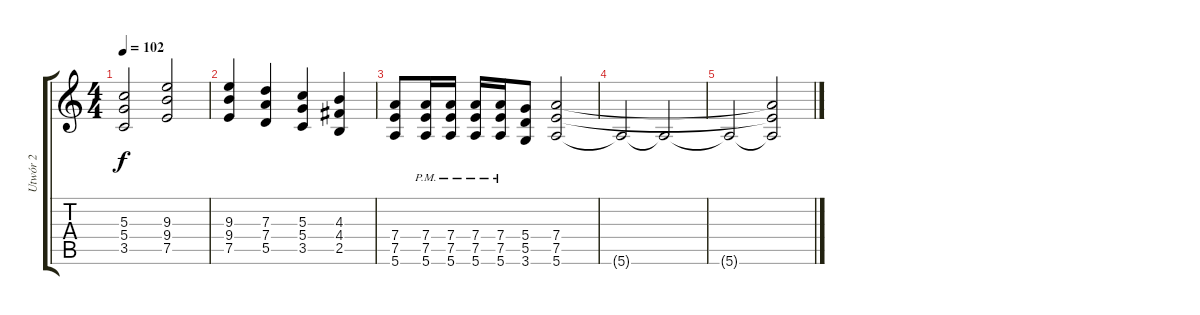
\track ("Utwór 2" "Utwór 2") {instrument distortionguitar}
\staff {score tabs}
\tuning (E4 B3 G3 D3 A2 E2) {hide}
\ts (4 4)
\tempo 102
\clef g2
\ks c
(5.3 5.4 3.5).2{dy f} (9.3 9.4 7.5).2 |
(9.3 9.4 7.5).4 (7.3 7.4 5.5).4 (5.3 5.4 3.5).4 (4.3 4.4 2.5).4 |
(7.4 7.5 5.6).8 (7.4{pm} 7.5{pm} 5.6{pm}).16 (7.4{pm} 7.5{pm} 5.6{pm}).16 (7.4{pm} 7.5{pm} 5.6{pm}).16 (7.4{pm} 7.5{pm} 5.6{pm}).16 (5.4 5.5 3.6).8 (7.4 7.5 5.6).2 |
5.6{t}.2 5.6{t}.2 |
5.6{t}.2 (7.4{t} 7.5{t} 5.6{t}).2
